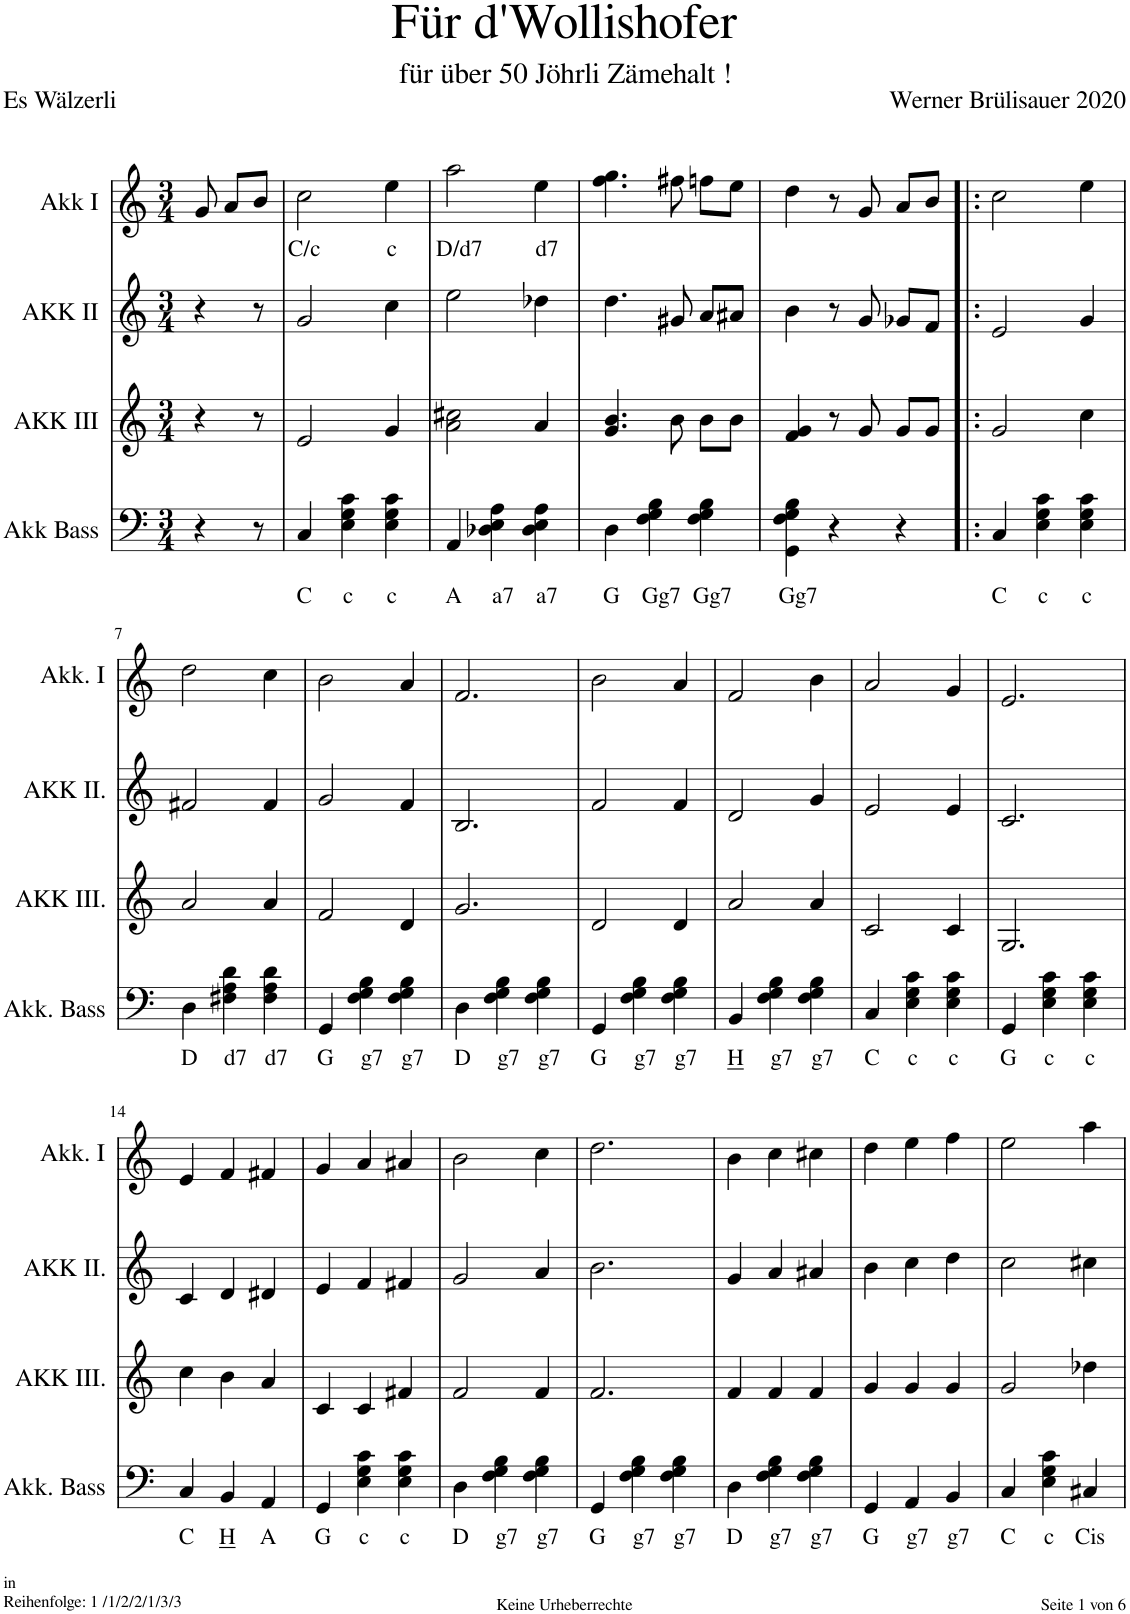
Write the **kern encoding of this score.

**kern	**text	**kern	**kern	**kern	**text
*part4	*part4	*part3	*part2	*part1	*part1
*staff4	*staff4	*staff3	*staff2	*staff1	*staff1
*I"Akk Bass	*	*I"AKK III	*I"AKK II	*I"Akk I	*
*I'Akk. Bass	*	*I'AKK III.	*I'AKK II.	*I'Akk. I	*
*clefF4	*	*clefG2	*clefG2	*clefG2	*
*k[]	*	*k[]	*k[]	*k[]	*
*M3/4	*	*M3/4	*M3/4	*M3/4	*
=1	=1	=1	=1	=1	=1
4r	.	4r	4r	8g/	.
.	.	.	.	8a/L	.
8r	.	8r	8r	8b/J	.
=2	=2	=2	=2	=2	=2
!	!LO:LY:b	!	!	!	!LO:LY:b
4C/	C	2e/	2g/	2cc\	C/c
!	!LO:LY:b	!	!	!	!
4E\ 4G\ 4c\	c	.	.	.	.
!	!LO:LY:b	!	!	!	!LO:LY:b
4E\ 4G\ 4c\	c	4g/	4cc\	4ee\	c
=3	=3	=3	=3	=3	=3
!	!LO:LY:b	!	!	!	!LO:LY:b
4AA/	A	2a\ 2cc#X\	2ee\	2aa\	D/d7
!	!LO:LY:b	!	!	!	!
4D-X\ 4E\ 4A\	a7	.	.	.	.
!	!LO:LY:b	!	!	!	!LO:LY:b
4D-\ 4E\ 4A\	a7	4a/	4dd-X\	4ee\	d7
=4	=4	=4	=4	=4	=4
!	!LO:LY:b	!	!	!	!
4D\	G	4.g/ 4.b/	4.dd\	4.ff\ 4.gg\	.
!	!LO:LY:b	!	!	!	!
4F\ 4G\ 4B\	Gg7	.	.	.	.
.	.	8b\	8g#X/	8ff#X\	.
!	!LO:LY:b	!	!	!	!
4F\ 4G\ 4B\	Gg7	8b\L	8a/L	8ffn\L	.
.	.	8b\J	8a#X/J	8ee\J	.
=5	=5	=5	=5	=5	=5
!	!LO:LY:b	!	!	!	!
4GG\ 4F\ 4G\ 4B\	Gg7	4f/ 4g/	4b\	4dd\	.
4r	.	8r	8r	8r	.
.	.	8g/	8g/	8g/	.
4r	.	8g/L	8g-X/L	8a/L	.
.	.	8g/J	8f/J	8b/J	.
=6!|:	=6!|:	=6!|:	=6!|:	=6!|:	=6!|:
!	!LO:LY:b	!	!	!	!
4C/	C	2g/	2e/	2cc\	.
!	!LO:LY:b	!	!	!	!
4E\ 4G\ 4c\	c	.	.	.	.
!	!LO:LY:b	!	!	!	!
4E\ 4G\ 4c\	c	4cc\	4g/	4ee\	.
!!LO:LB:g=z
=7	=7	=7	=7	=7	=7
!	!LO:LY:b	!	!	!	!
4D\	D	2a/	2f#X/	2dd\	.
!	!LO:LY:b	!	!	!	!
4F#X\ 4A\ 4d\	d7	.	.	.	.
!	!LO:LY:b	!	!	!	!
4F#\ 4A\ 4d\	d7	4a/	4f#/	4cc\	.
=8	=8	=8	=8	=8	=8
!	!LO:LY:b	!	!	!	!
4GG/	G	2f/	2g/	2b\	.
!	!LO:LY:b	!	!	!	!
4F\ 4G\ 4B\	g7	.	.	.	.
!	!LO:LY:b	!	!	!	!
4F\ 4G\ 4B\	g7	4d/	4f/	4a/	.
=9	=9	=9	=9	=9	=9
!	!LO:LY:b	!	!	!	!
4D\	D	2.g/	2.B/	2.f/	.
!	!LO:LY:b	!	!	!	!
4F\ 4G\ 4B\	g7	.	.	.	.
!	!LO:LY:b	!	!	!	!
4F\ 4G\ 4B\	g7	.	.	.	.
=10	=10	=10	=10	=10	=10
!	!LO:LY:b	!	!	!	!
4GG/	G	2d/	2f/	2b\	.
!	!LO:LY:b	!	!	!	!
4F\ 4G\ 4B\	g7	.	.	.	.
!	!LO:LY:b	!	!	!	!
4F\ 4G\ 4B\	g7	4d/	4f/	4a/	.
=11	=11	=11	=11	=11	=11
!	!LO:LY:b	!	!	!	!
4BB/	H	2a/	2d/	2f/	.
!	!LO:LY:b	!	!	!	!
4F\ 4G\ 4B\	g7	.	.	.	.
!	!LO:LY:b	!	!	!	!
4F\ 4G\ 4B\	g7	4a/	4g/	4b\	.
=12	=12	=12	=12	=12	=12
!	!LO:LY:b	!	!	!	!
4C/	C	2c/	2e/	2a/	.
!	!LO:LY:b	!	!	!	!
4E\ 4G\ 4c\	c	.	.	.	.
!	!LO:LY:b	!	!	!	!
4E\ 4G\ 4c\	c	4c/	4e/	4g/	.
=13	=13	=13	=13	=13	=13
!	!LO:LY:b	!	!	!	!
4GG/	G	2.G/	2.c/	2.e/	.
!	!LO:LY:b	!	!	!	!
4E\ 4G\ 4c\	c	.	.	.	.
!	!LO:LY:b	!	!	!	!
4E\ 4G\ 4c\	c	.	.	.	.
!!LO:LB:g=z
=14	=14	=14	=14	=14	=14
!	!LO:LY:b	!	!	!	!
4C/	C	4cc\	4c/	4e/	.
!	!LO:LY:b	!	!	!	!
4BB/	H	4b\	4d/	4f/	.
!	!LO:LY:b	!	!	!	!
4AA/	A	4a/	4d#X/	4f#X/	.
=15	=15	=15	=15	=15	=15
!	!LO:LY:b	!	!	!	!
4GG/	G	4c/	4e/	4g/	.
!	!LO:LY:b	!	!	!	!
4E\ 4G\ 4c\	c	4c/	4f/	4a/	.
!	!LO:LY:b	!	!	!	!
4E\ 4G\ 4c\	c	4f#X/	4f#X/	4a#X/	.
=16	=16	=16	=16	=16	=16
!	!LO:LY:b	!	!	!	!
4D\	D	2f/	2g/	2b\	.
!	!LO:LY:b	!	!	!	!
4F\ 4G\ 4B\	g7	.	.	.	.
!	!LO:LY:b	!	!	!	!
4F\ 4G\ 4B\	g7	4f/	4a/	4cc\	.
=17	=17	=17	=17	=17	=17
!	!LO:LY:b	!	!	!	!
4GG/	G	2.f/	2.b\	2.dd\	.
!	!LO:LY:b	!	!	!	!
4F\ 4G\ 4B\	g7	.	.	.	.
!	!LO:LY:b	!	!	!	!
4F\ 4G\ 4B\	g7	.	.	.	.
=18	=18	=18	=18	=18	=18
!	!LO:LY:b	!	!	!	!
4D\	D	4f/	4g/	4b\	.
!	!LO:LY:b	!	!	!	!
4F\ 4G\ 4B\	g7	4f/	4a/	4cc\	.
!	!LO:LY:b	!	!	!	!
4F\ 4G\ 4B\	g7	4f/	4a#X/	4cc#X\	.
=19	=19	=19	=19	=19	=19
!	!LO:LY:b	!	!	!	!
4GG/	G	4g/	4b\	4dd\	.
!	!LO:LY:b	!	!	!	!
4AA/	g7	4g/	4cc\	4ee\	.
!	!LO:LY:b	!	!	!	!
4BB/	g7	4g/	4dd\	4ff\	.
=20	=20	=20	=20	=20	=20
!	!LO:LY:b	!	!	!	!
4C/	C	2g/	2cc\	2ee\	.
!	!LO:LY:b	!	!	!	!
4E\ 4G\ 4c\	c	.	.	.	.
!	!LO:LY:b	!	!	!	!
4C#X/	Cis	4dd-X\	4cc#X\	4aa\	.
=	=	=	=	=	=
*-	*-	*-	*-	*-	*-
